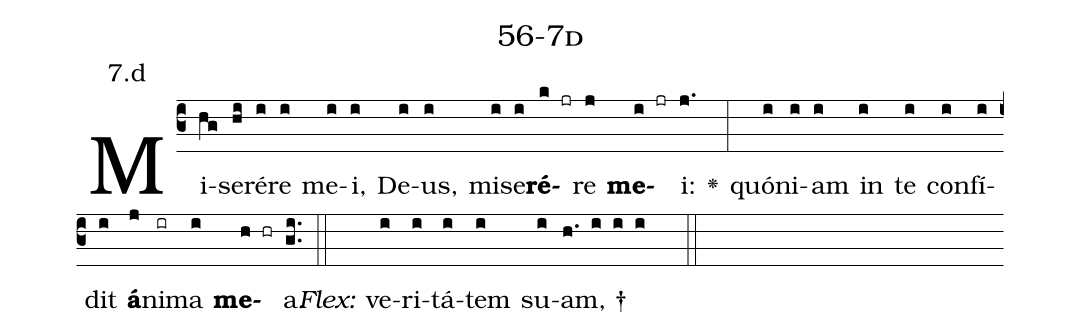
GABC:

name: 56-7d;
annotation: 7.d;
%%
(c3)Mi(hg)se(hi)ré(i)re(i) me(i)i,(i) De(i)us,(i) mi(i)se(i)<b>ré</b>(k jr)re(j) <b>me</b>(i jr)i:(j.) <v>\greheightstar</v>(:) quón(i)i(i)am(i) in(i) te(i) con(i)fí(i)dit(i) <b>á</b>(j)ni(ir)ma(i) <b>me</b>(h hr)a.(gi..) (::)
<i>Flex:</i>()  ve(i)ri(i)tá(i)tem(i) su(i)am, †(h. i i i  ::)

%E(i) u(i) o(j) u(i) a(h) e.(gi..) (::)
